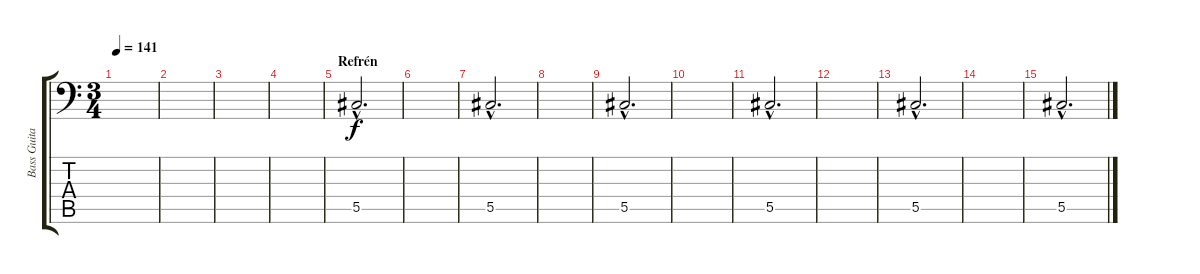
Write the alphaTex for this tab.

\track ("Bass Guitar" "Bass Guita") {instrument electricbassfinger}
\staff {score tabs}
\tuning (Eb3 Bb2 Gb2 Db2 Ab1 Eb1) {hide}
\ts (3 4)
\tempo 141
\clef f4
\ks c
|
|
|
|
\section ("" "Refrén")
5.5{hac}.2{d} |
|
5.5{hac}.2{d} |
|
5.5{hac}.2{d} |
|
5.5{hac}.2{d} |
|
5.5{hac}.2{d} |
|
5.5{hac}.2{d}
